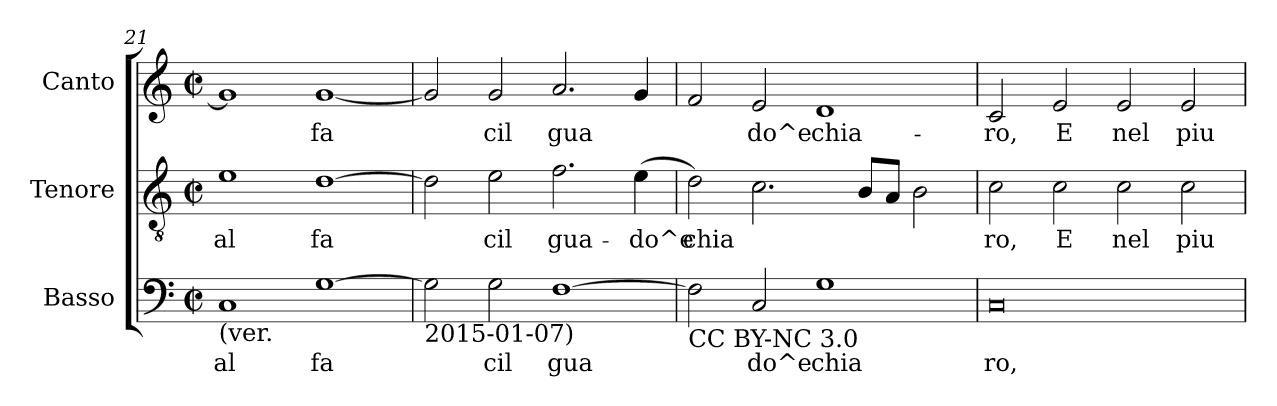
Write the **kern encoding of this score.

**kern	**text	**kern	**text	**kern	**text
*part3	*part3	*part2	*part2	*part1	*part1
*staff3	*staff3	*staff2	*staff2	*staff1	*staff1
*I"Basso	*	*I"Tenore	*	*I"Canto	*
*clefF4	*	*clefGv2	*	*clefG2	*
*k[]	*	*k[]	*	*k[]	*
*C:	*	*C:	*	*C:	*
*M2/2	*	*M2/2	*	*M2/2	*
*met(c|)	*	*met(c|)	*	*met(c|)	*
=21	=21	=21	=21	=21	=21
!LO:TX:b:t=(ver.	!	!	!	!	!
!	!LO:LY:b:cj	!	!LO:LY:b:cj	!	!LO:LY:b:cj
1C	al	1e	al	1g]	.
!	!LO:LY:b:cj	!	!LO:LY:b:cj	!	!LO:LY:b:cj
[>1G	fa	[>1d	fa-	[<1g	fa-
=22	=22	=22	=22	=22	=22
!LO:TX:b:t=2015-01-07)	!	!	!	!	!
!	!LO:LY:b:cj	!	!LO:LY:b:cj	!	!LO:LY:b:cj
2G\]	.	2d\]	--	2g/]	--
!	!LO:LY:b:cj	!	!LO:LY:b:cj	!	!LO:LY:b:cj
2G\	cil	2e\	-cil	2g/	-cil
!	!LO:LY:b:cj	!	!LO:LY:b:cj	!	!LO:LY:b:cj
[>1F	gua	2.f\	gua-	2.a/	gua-
!	!	!	!LO:LY:b:cj	!	!LO:LY:b:cj
.	.	(<4e\	-do^e	4g/	--
=23	=23	=23	=23	=23	=23
!LO:TX:b:t=CC BY-NC 3.0	!	!	!	!	!
!	!LO:LY:b:cj	!	!LO:LY:b:cj	!	!LO:LY:b:cj
2F\]	.	2d\)	chia-	2f/	--
!	!LO:LY:b:cj	!	!LO:LY:b:cj	!	!LO:LY:b:cj
2C/	do^e	2.c\	--	2e/	-do^e
!	!LO:LY:b:cj	!	!	!	!LO:LY:b:cj
1G	chia	.	.	1d	chia-
!	!	!	!LO:LY:b:cj	!	!
.	.	8B/L	--	.	.
!	!	!	!LO:LY:b:cj	!	!
.	.	8A/J	--	.	.
!	!	!	!LO:LY:b:cj	!	!
.	.	2B\	--	.	.
!!LO:PB:g=z
=24	=24	=24	=24	=24	=24
!	!LO:LY:b:cj	!	!LO:LY:b:cj	!	!LO:LY:b:cj
0C	ro,	2c\	-ro,	2c/	-ro,
!	!	!	!LO:LY:b:cj	!	!LO:LY:b:cj
.	.	2c\	E	2e/	E
!	!	!	!LO:LY:b:cj	!	!LO:LY:b:cj
.	.	2c\	nel	2e/	nel
!	!	!	!LO:LY:b:cj	!	!LO:LY:b:cj
.	.	2c\	piu	2e/	piu
=	=	=	=	=	=
*-	*-	*-	*-	*-	*-
